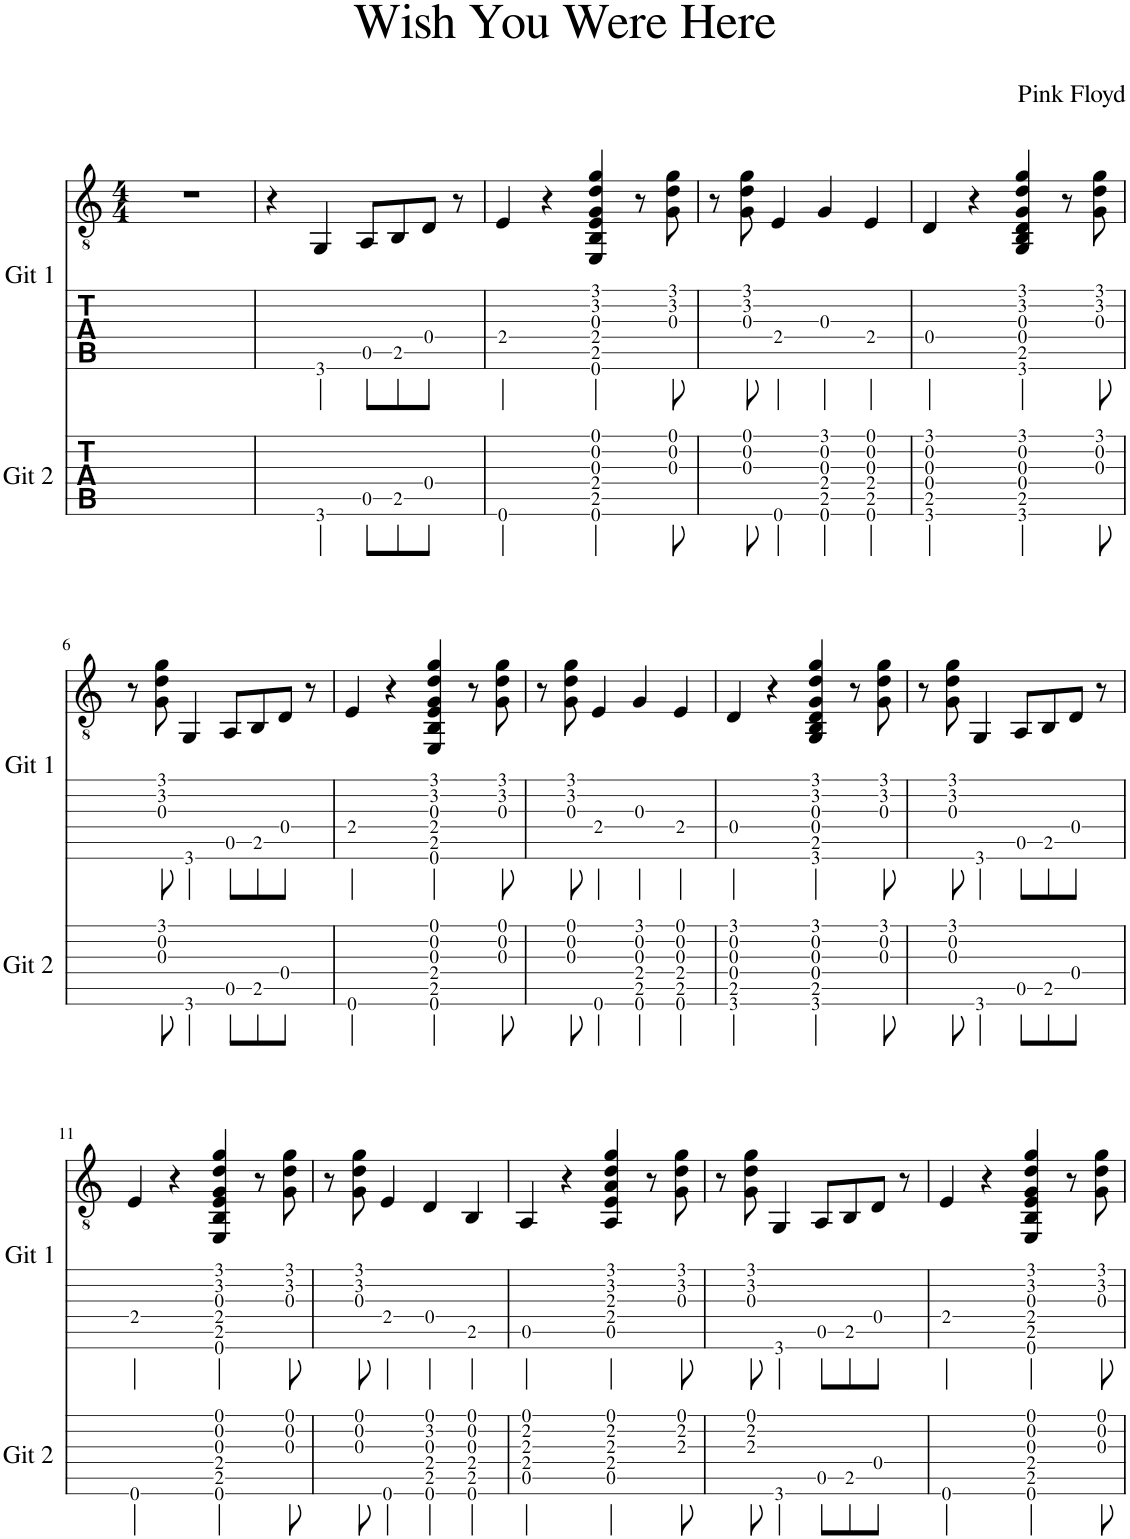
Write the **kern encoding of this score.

**kern	**kern	**kern
*part2	*part1	*part1
*staff3	*staff2	*staff1
*I"Git 2	*I"Git 1	*
*I'Git 2	*I'Git 1	*
*stria6	*stria6	*
*	*	*clefGv2
*k[]	*k[]	*k[]
*M4/4	*M4/4	*M4/4
=1	=1	=1
1r	1r	1r
=2	=2	=2
4r	4r	4r
4GG\	4GG\	4GG/
8AA\L	8AA\L	8AA/L
8BB\	8BB\	8BB/
8D\J	8D\J	8D/J
8r	8r	8r
=3	=3	=3
4EE\	4E\	4E/
4r	4r	4r
4EE\ 4BB\ 4E\ 4G\ 4B\ 4e\	4EE\ 4BB\ 4E\ 4G\ 4d\ 4g\	4EE/ 4BB/ 4E/ 4G/ 4d/ 4g/
8r	8r	8r
8G\ 8B\ 8e\	8G\ 8d\ 8g\	8G\ 8d\ 8g\
=4	=4	=4
8r	8r	8r
8G\ 8B\ 8e\	8G\ 8d\ 8g\	8G\ 8d\ 8g\
4EE\	4E\	4E/
4EE\ 4BB\ 4E\ 4G\ 4B\ 4g\	4G\	4G/
4EE\ 4BB\ 4E\ 4G\ 4B\ 4e\	4E\	4E/
=5	=5	=5
4GG\ 4BB\ 4D\ 4G\ 4B\ 4g\	4D\	4D/
4r	4r	4r
4GG\ 4BB\ 4D\ 4G\ 4B\ 4g\	4GG\ 4BB\ 4D\ 4G\ 4d\ 4g\	4GG/ 4BB/ 4D/ 4G/ 4d/ 4g/
8r	8r	8r
8G\ 8B\ 8g\	8G\ 8d\ 8g\	8G\ 8d\ 8g\
!!LO:LB:g=z
=6	=6	=6
8r	8r	8r
8G\ 8B\ 8g\	8G\ 8d\ 8g\	8G\ 8d\ 8g\
4GG\	4GG\	4GG/
8AA\L	8AA\L	8AA/L
8BB\	8BB\	8BB/
8D\J	8D\J	8D/J
8r	8r	8r
=7	=7	=7
4EE\	4E\	4E/
4r	4r	4r
4EE\ 4BB\ 4E\ 4G\ 4B\ 4e\	4EE\ 4BB\ 4E\ 4G\ 4d\ 4g\	4EE/ 4BB/ 4E/ 4G/ 4d/ 4g/
8r	8r	8r
8G\ 8B\ 8e\	8G\ 8d\ 8g\	8G\ 8d\ 8g\
=8	=8	=8
8r	8r	8r
8G\ 8B\ 8e\	8G\ 8d\ 8g\	8G\ 8d\ 8g\
4EE\	4E\	4E/
4EE\ 4BB\ 4E\ 4G\ 4B\ 4g\	4G\	4G/
4EE\ 4BB\ 4E\ 4G\ 4B\ 4e\	4E\	4E/
=9	=9	=9
4GG\ 4BB\ 4D\ 4G\ 4B\ 4g\	4D\	4D/
4r	4r	4r
4GG\ 4BB\ 4D\ 4G\ 4B\ 4g\	4GG\ 4BB\ 4D\ 4G\ 4d\ 4g\	4GG/ 4BB/ 4D/ 4G/ 4d/ 4g/
8r	8r	8r
8G\ 8B\ 8g\	8G\ 8d\ 8g\	8G\ 8d\ 8g\
=10	=10	=10
8r	8r	8r
8G\ 8B\ 8g\	8G\ 8d\ 8g\	8G\ 8d\ 8g\
4GG\	4GG\	4GG/
8AA\L	8AA\L	8AA/L
8BB\	8BB\	8BB/
8D\J	8D\J	8D/J
8r	8r	8r
!!LO:LB:g=z
=11	=11	=11
4EE\	4E\	4E/
4r	4r	4r
4EE\ 4BB\ 4E\ 4G\ 4B\ 4e\	4EE\ 4BB\ 4E\ 4G\ 4d\ 4g\	4EE/ 4BB/ 4E/ 4G/ 4d/ 4g/
8r	8r	8r
8G\ 8B\ 8e\	8G\ 8d\ 8g\	8G\ 8d\ 8g\
=12	=12	=12
8r	8r	8r
8G\ 8B\ 8e\	8G\ 8d\ 8g\	8G\ 8d\ 8g\
4EE\	4E\	4E/
4EE\ 4BB\ 4E\ 4G\ 4d\ 4e\	4D\	4D/
4EE\ 4BB\ 4E\ 4G\ 4B\ 4e\	4BB\	4BB/
=13	=13	=13
4AA\ 4E\ 4A\ 4d-X\ 4e\	4AA\	4AA/
4r	4r	4r
4AA\ 4E\ 4A\ 4d-\ 4e\	4AA\ 4E\ 4A\ 4d\ 4g\	4AA/ 4E/ 4A/ 4d/ 4g/
8r	8r	8r
8A\ 8c#X\ 8e\	8G\ 8d\ 8g\	8G\ 8d\ 8g\
=14	=14	=14
8r	8r	8r
8A\ 8c#X\ 8e\	8G\ 8d\ 8g\	8G\ 8d\ 8g\
4GG\	4GG\	4GG/
8AA\L	8AA\L	8AA/L
8BB\	8BB\	8BB/
8D\J	8D\J	8D/J
8r	8r	8r
=15	=15	=15
4EE\	4E\	4E/
4r	4r	4r
4EE\ 4BB\ 4E\ 4G\ 4B\ 4e\	4EE\ 4BB\ 4E\ 4G\ 4d\ 4g\	4EE/ 4BB/ 4E/ 4G/ 4d/ 4g/
8r	8r	8r
8G\ 8B\ 8e\	8G\ 8d\ 8g\	8G\ 8d\ 8g\
=	=	=
*-	*-	*-
